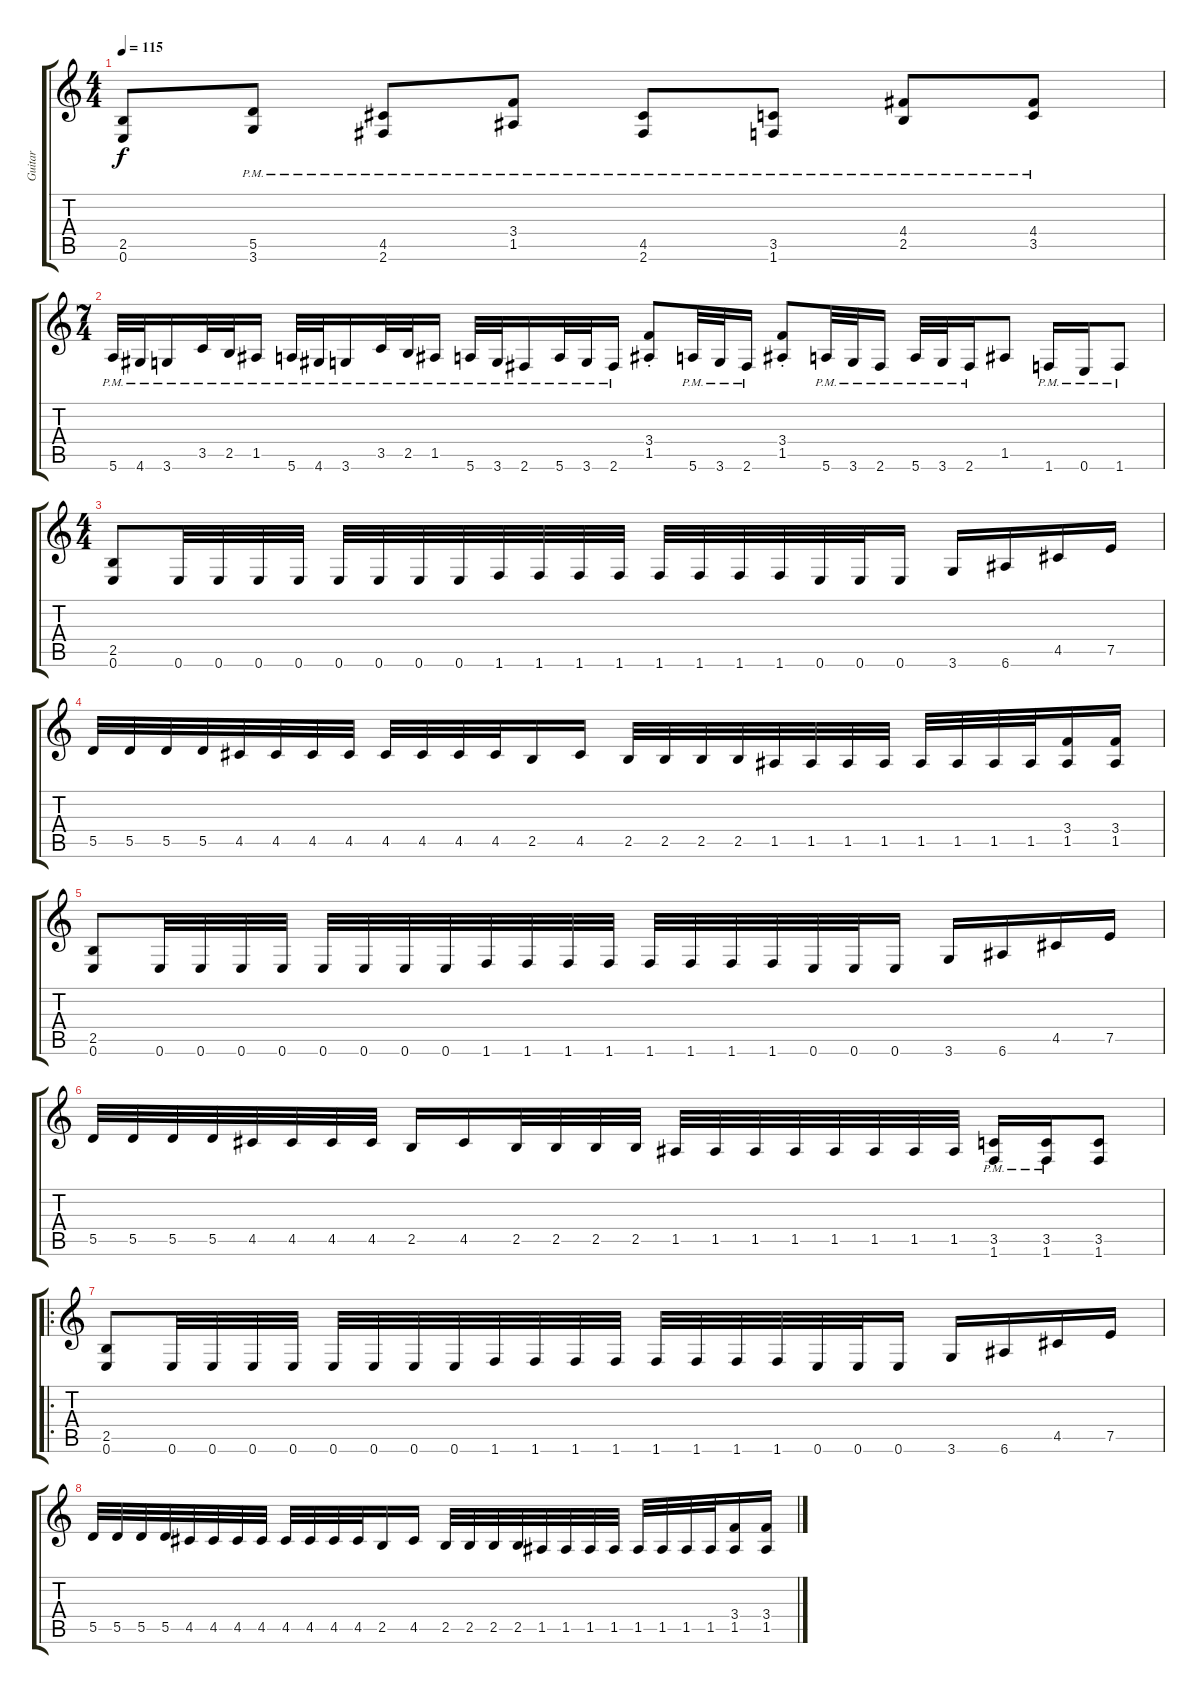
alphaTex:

\track ("Guitar" "Guitar") {instrument distortionguitar}
\staff {score tabs}
\tuning (E4 B3 G3 D3 A2 E2) {hide}
\ts (4 4)
\tempo 115
\clef g2
\ks c
(2.5 0.6).8{dy f} (5.5{pm} 3.6{pm}).8 (4.5{pm} 2.6{pm}).8 (3.4{pm} 1.5{pm}).8 (4.5{pm} 2.6{pm}).8 (3.5{pm} 1.6{pm}).8 (4.4{pm} 2.5{pm}).8 (4.4{pm} 3.5{pm}).8 |
\ts (7 4)
5.6{pm}.32 4.6{pm}.32 3.6{pm}.16 3.5{pm}.32 2.5{pm}.32 1.5{pm}.16 5.6{pm}.32 4.6{pm}.32 3.6{pm}.16 3.5{pm}.32 2.5{pm}.32 1.5{pm}.16 5.6{pm}.32 3.6{pm}.32 2.6{pm}.16 5.6{pm}.32 3.6{pm}.32 2.6{pm}.16 (3.4{st} 1.5{st}).8 5.6{pm}.32 3.6{pm}.32 2.6{pm}.16 (3.4{st} 1.5{st}).8 5.6{pm}.32 3.6{pm}.32 2.6{pm}.16 5.6{pm}.32 3.6{pm}.32 2.6{pm}.16 1.5.8 1.6{pm}.16 0.6{pm}.16 1.6{pm}.8 |
\ts (4 4)
(2.5 0.6).8 0.6.32 0.6.32 0.6.32 0.6.32 0.6.32 0.6.32 0.6.32 0.6.32 1.6.32 1.6.32 1.6.32 1.6.32 1.6.32 1.6.32 1.6.32 1.6.32 0.6.32 0.6.32 0.6.16 3.6.16 6.6.16 4.5.16 7.5.16 |
5.5.32 5.5.32 5.5.32 5.5.32 4.5.32 4.5.32 4.5.32 4.5.32 4.5.32 4.5.32 4.5.32 4.5.32 2.5.16 4.5.16 2.5.32 2.5.32 2.5.32 2.5.32 1.5.32 1.5.32 1.5.32 1.5.32 1.5.32 1.5.32 1.5.32 1.5.32 (3.4 1.5).16 (3.4 1.5).16 |
(2.5 0.6).8 0.6.32 0.6.32 0.6.32 0.6.32 0.6.32 0.6.32 0.6.32 0.6.32 1.6.32 1.6.32 1.6.32 1.6.32 1.6.32 1.6.32 1.6.32 1.6.32 0.6.32 0.6.32 0.6.16 3.6.16 6.6.16 4.5.16 7.5.16 |
5.5.32 5.5.32 5.5.32 5.5.32 4.5.32 4.5.32 4.5.32 4.5.32 2.5.16 4.5.16 2.5.32 2.5.32 2.5.32 2.5.32 1.5.32 1.5.32 1.5.32 1.5.32 1.5.32 1.5.32 1.5.32 1.5.32 (3.5{pm} 1.6{pm}).16 (3.5{pm} 1.6{pm}).16 (3.5 1.6).8 |
\ro
(2.5 0.6).8 0.6.32 0.6.32 0.6.32 0.6.32 0.6.32 0.6.32 0.6.32 0.6.32 1.6.32 1.6.32 1.6.32 1.6.32 1.6.32 1.6.32 1.6.32 1.6.32 0.6.32 0.6.32 0.6.16 3.6.16 6.6.16 4.5.16 7.5.16 |
5.5.32 5.5.32 5.5.32 5.5.32 4.5.32 4.5.32 4.5.32 4.5.32 4.5.32 4.5.32 4.5.32 4.5.32 2.5.16 4.5.16 2.5.32 2.5.32 2.5.32 2.5.32 1.5.32 1.5.32 1.5.32 1.5.32 1.5.32 1.5.32 1.5.32 1.5.32 (3.4 1.5).16 (3.4 1.5).16
